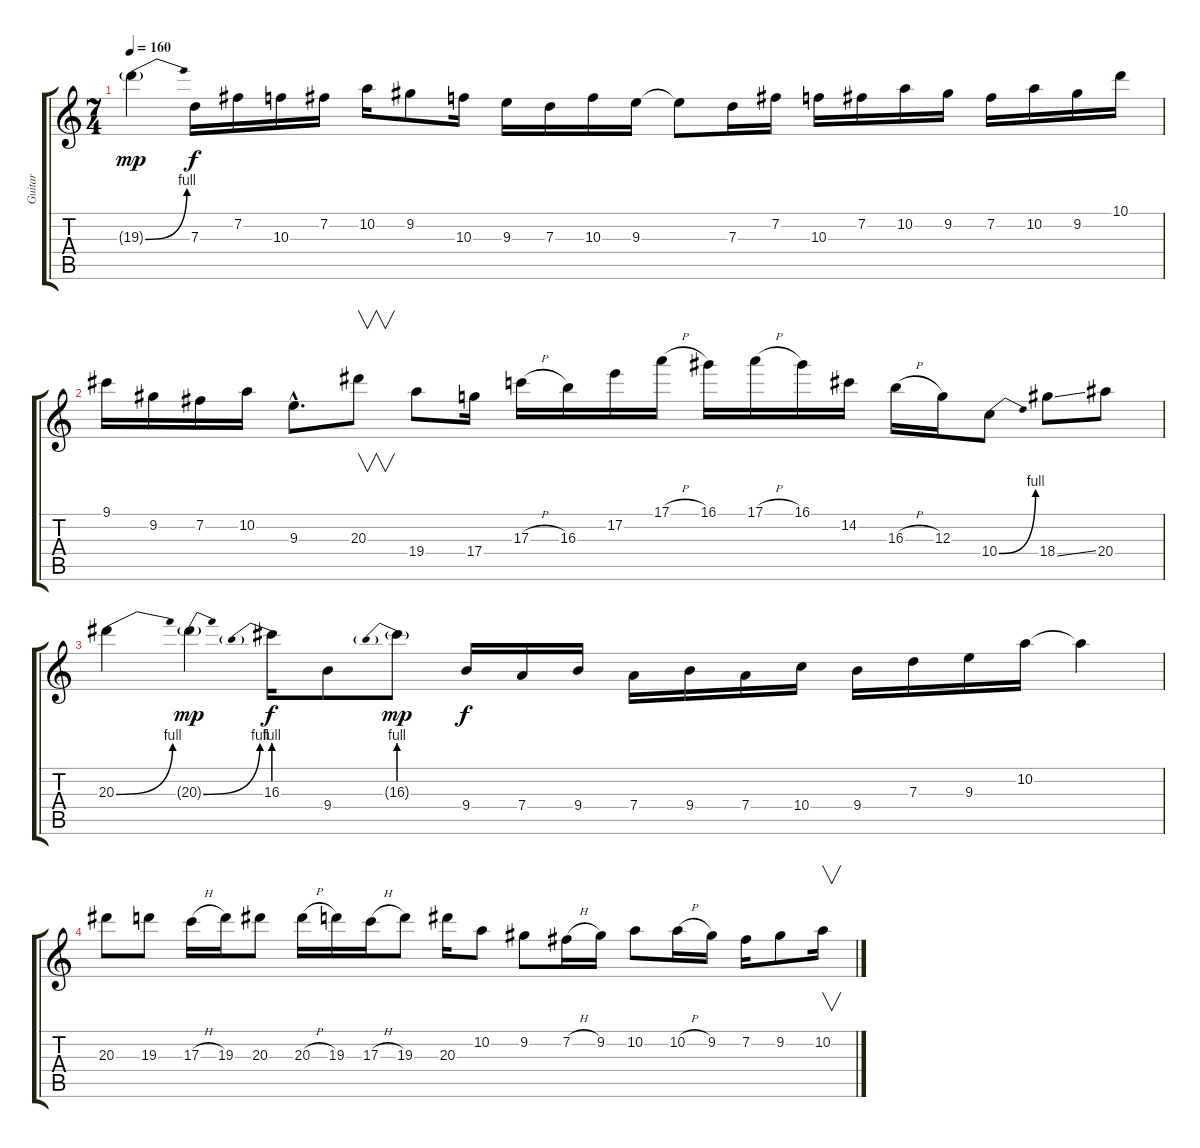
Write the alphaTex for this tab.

\track ("Guitar" "Guitar") {instrument distortionguitar}
\staff {score tabs}
\tuning (E4 B3 G3 D3 A2 E2) {hide}
\ts (7 4)
\tempo 160
\clef g2
\ks c
19.3{be (bend 0 0 60 4) g}.4{dy mp} 7.3.16{dy f} 7.2.16 10.3.16 7.2.16 10.2.16 9.2.8 10.3.16 9.3.16 7.3.16 10.3.16 9.3.16 9.3{t}.8 7.3.16 7.2.16 10.3.16 7.2.16 10.2.16 9.2.16 7.2.16 10.2.16 9.2.16 10.1.16 |
9.1.16 9.2.16 7.2.16 10.2.16 9.3{hac}.8{d} 20.3.8{v} 19.4.8 17.4.16 17.3{h}.16 16.3.16 17.2.16 17.1{h}.16 16.1.16 17.1{h}.16 16.1.16 14.2.16 16.3{h}.16 12.3.16 10.4{be (bend 0 0 60 4)}.8 18.4{ss}.8 20.4.8 |
20.3{be (bend 0 0 60 4)}.4 20.3{be (bend 0 0 60 4) g}.4{dy mp} 16.3{be (prebend 0 4 60 4)}.16{dy f} 9.4.8 16.3{be (prebend 0 4 60 4) g}.8{dy mp} 9.4.16{dy f} 7.4.16 9.4.16 7.4.16 9.4.16 7.4.16 10.4.16 9.4.16 7.3.16 9.3.16 10.2.16 10.2{t}.4 |
20.3.8 19.3.8 17.3{h}.16 19.3.16 20.3.8 20.3{h}.16 19.3.16 17.3{h}.16 19.3.8 20.3.16 10.2.8 9.2.8 7.2{h}.16 9.2.16 10.2.8 10.2{h}.16 9.2.16 7.2.16 9.2.8 10.2.16{v}
